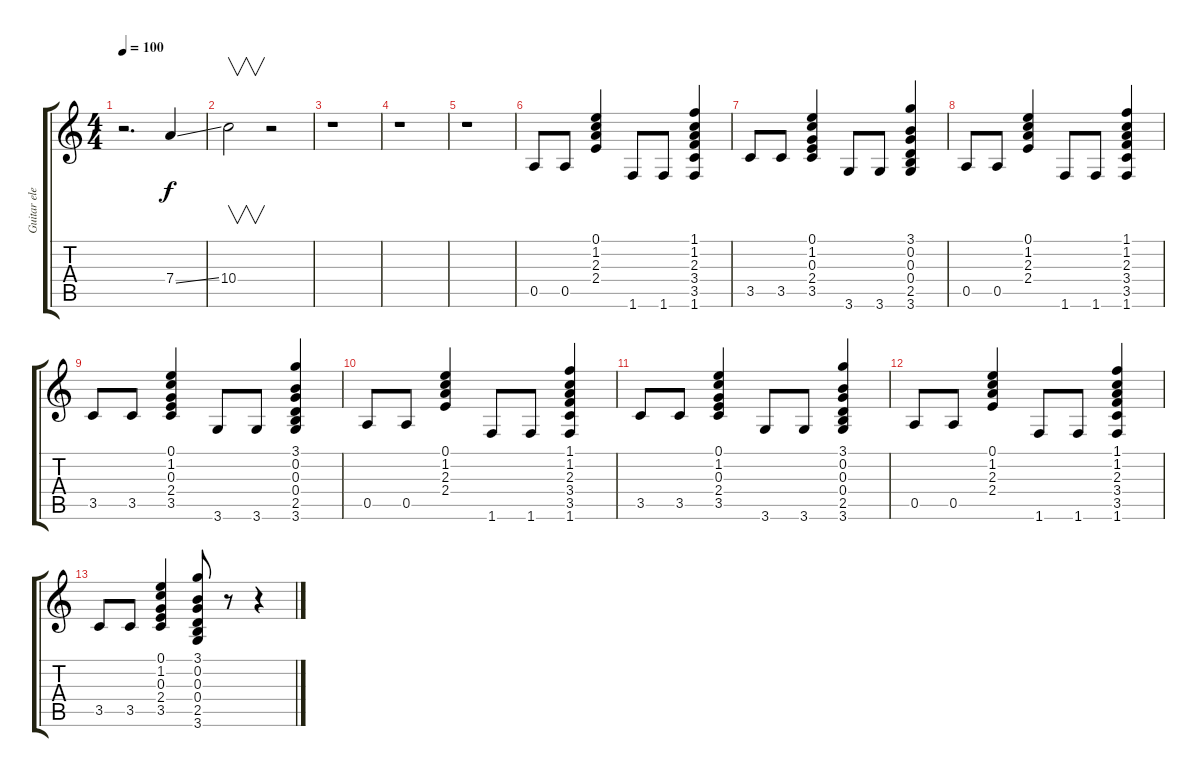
\track ("Guitar elec" "Guitar ele") {instrument overdrivenguitar}
\staff {score tabs}
\tuning (E4 B3 G3 D3 A2 E2) {hide}
\ts (4 4)
\tempo 100
\clef g2
\ks c
r.2{d dy f} 7.4{ss}.4 |
10.4.2{v} r.2 |
r.1 |
r.1 |
r.1 |
0.5.8 0.5.8 (0.1 1.2 2.3 2.4).4 1.6.8 1.6.8 (1.1 1.2 2.3 3.4 3.5 1.6).4 |
3.5.8 3.5.8 (0.1 1.2 0.3 2.4 3.5).4 3.6.8 3.6.8 (3.1 0.2 0.3 0.4 2.5 3.6).4 |
0.5.8 0.5.8 (0.1 1.2 2.3 2.4).4 1.6.8 1.6.8 (1.1 1.2 2.3 3.4 3.5 1.6).4 |
3.5.8 3.5.8 (0.1 1.2 0.3 2.4 3.5).4 3.6.8 3.6.8 (3.1 0.2 0.3 0.4 2.5 3.6).4 |
0.5.8 0.5.8 (0.1 1.2 2.3 2.4).4 1.6.8 1.6.8 (1.1 1.2 2.3 3.4 3.5 1.6).4 |
3.5.8 3.5.8 (0.1 1.2 0.3 2.4 3.5).4 3.6.8 3.6.8 (3.1 0.2 0.3 0.4 2.5 3.6).4 |
0.5.8 0.5.8 (0.1 1.2 2.3 2.4).4 1.6.8 1.6.8 (1.1 1.2 2.3 3.4 3.5 1.6).4 |
3.5.8 3.5.8 (0.1 1.2 0.3 2.4 3.5).4 (3.1 0.2 0.3 0.4 2.5 3.6).8 r.8 r.4
